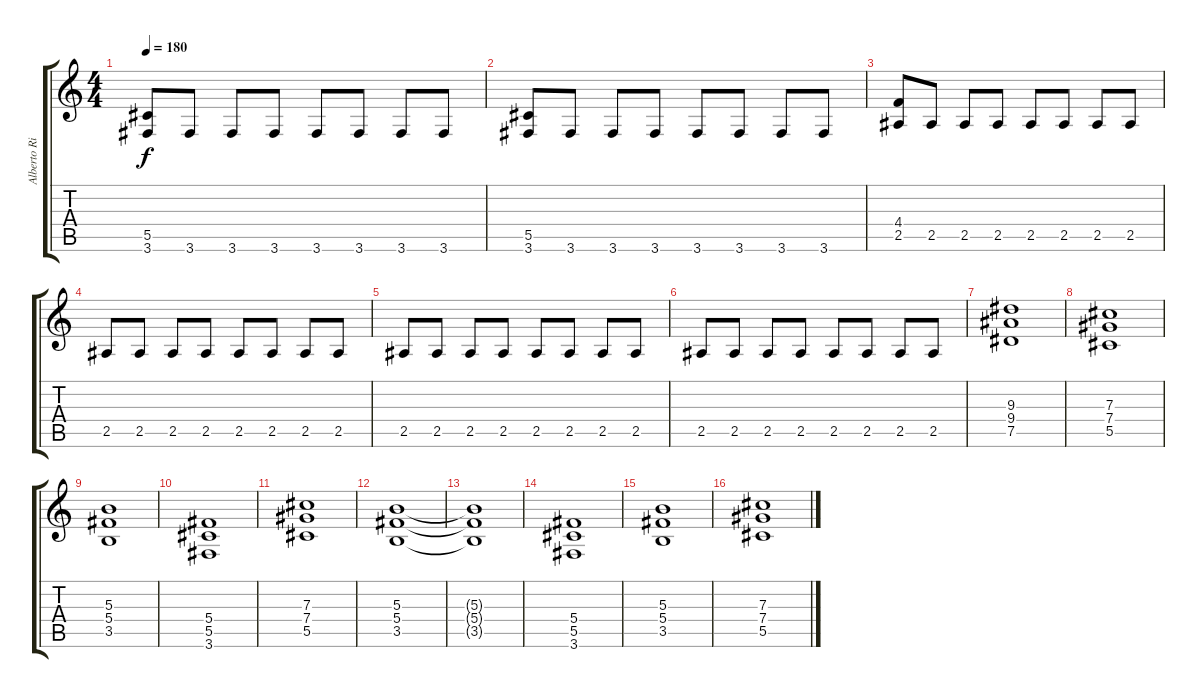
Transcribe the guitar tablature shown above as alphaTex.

\track ("Alberto Rionda" "Alberto Ri") {instrument distortionguitar}
\staff {score tabs}
\tuning (Eb4 Bb3 Gb3 Db3 Ab2 Eb2) {hide}
\ts (4 4)
\tempo 180
\clef g2
\ks c
(5.5 3.6).8{dy f} 3.6.8 3.6.8 3.6.8 3.6.8 3.6.8 3.6.8 3.6.8 |
(5.5 3.6).8 3.6.8 3.6.8 3.6.8 3.6.8 3.6.8 3.6.8 3.6.8 |
(4.4 2.5).8 2.5.8 2.5.8 2.5.8 2.5.8 2.5.8 2.5.8 2.5.8 |
2.5.8 2.5.8 2.5.8 2.5.8 2.5.8 2.5.8 2.5.8 2.5.8 |
2.5.8 2.5.8 2.5.8 2.5.8 2.5.8 2.5.8 2.5.8 2.5.8 |
2.5.8 2.5.8 2.5.8 2.5.8 2.5.8 2.5.8 2.5.8 2.5.8 |
(9.3 9.4 7.5).1 |
(7.3 7.4 5.5).1 |
(5.3 5.4 3.5).1 |
(5.4 5.5 3.6).1 |
(7.3 7.4 5.5).1 |
(5.3 5.4 3.5).1 |
(5.3{t} 5.4{t} 3.5{t}).1 |
(5.4 5.5 3.6).1 |
(5.3 5.4 3.5).1 |
(7.3 7.4 5.5).1
